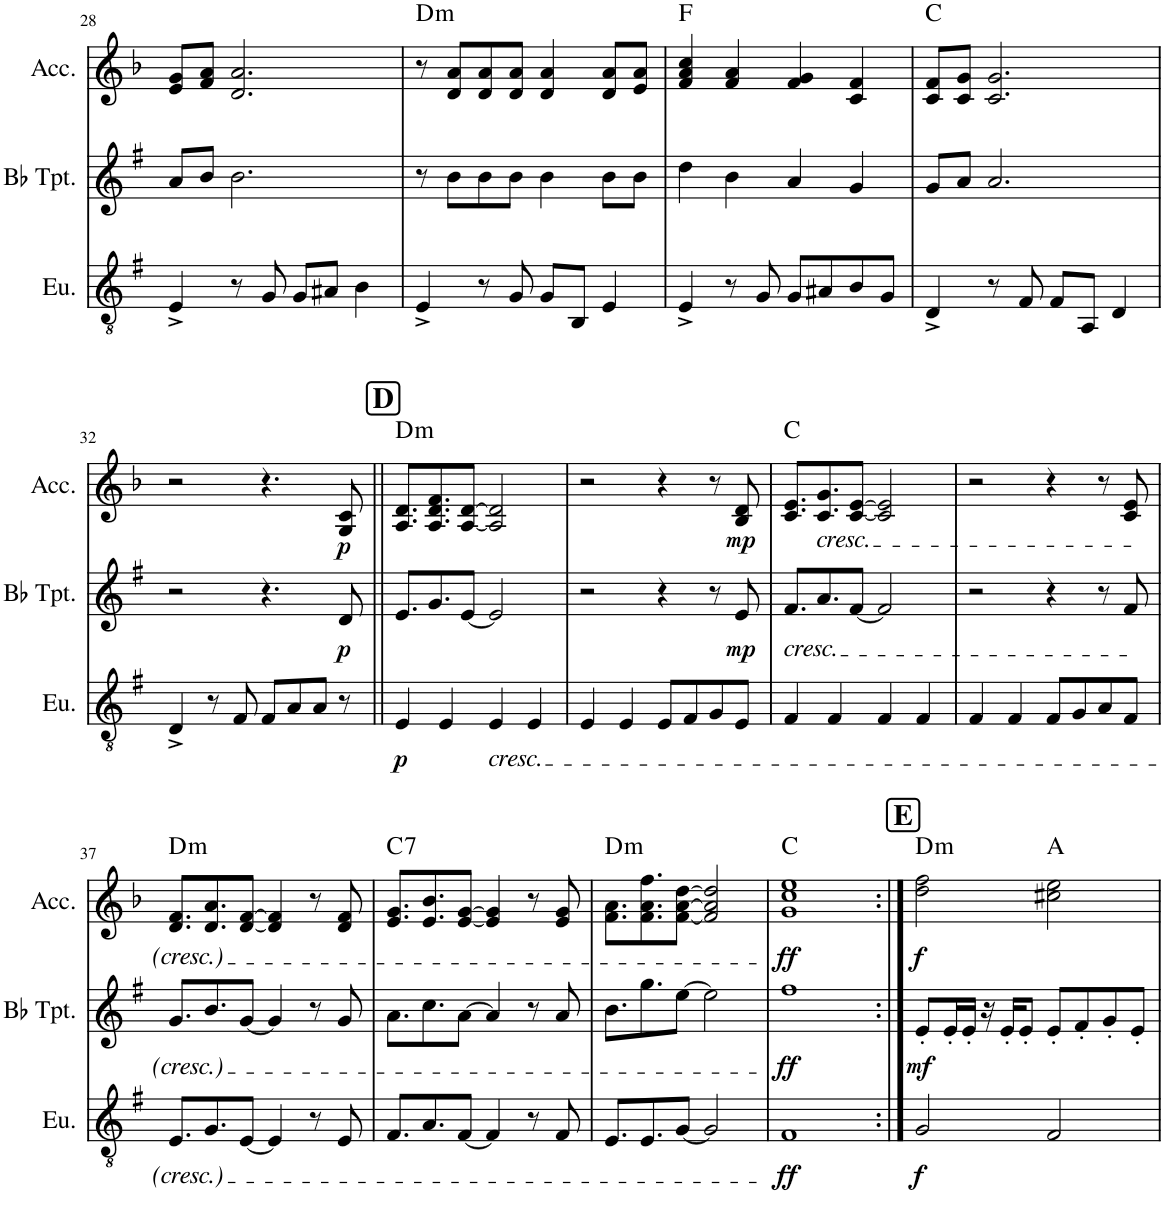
**kern	**dynam	**kern	**dynam	**kern	**dynam	**harte
*part3	*part3	*part2	*part2	*part1	*part1	*part1
*staff3	*staff3	*staff2	*staff2	*staff1	*staff1	*
*I"Euphonium	*	*I"Bb Trumpet	*	*I"Accordion	*	*
*I'Eu.	*	*I'Bb Tpt.	*	*I'Acc.	*	*
!!LO:PB:g=z
*clefGv2	*	*clefG2	*	*clefG2	*	*
*Trd1c2	*	*Trd1c2	*	*	*	*
*k[f#]	*	*k[f#]	*	*k[b-]	*	*
*M2/2	*	*M2/2	*	*M2/2	*	*
*met(c|)	*	*met(c|)	*	*met(c|)	*	*
=28	=28	=28	=28	=28	=28	=28
4E^/	.	8a/L	.	8e/ 8g/L	.	.
.	.	8b/J	.	8f/ 8a/J	.	.
8r	.	2.b\	.	2.d/ 2.a/	.	.
8G/	.	.	.	.	.	.
8G/L	.	.	.	.	.	.
8A#X/J	.	.	.	.	.	.
4B\	.	.	.	.	.	.
=29	=29	=29	=29	=29	=29	=29
!	!	!	!	!	!	!LO:H:kt=m
4E^/	.	8r	.	8r	.	D:min
.	.	8b\L	.	8d/ 8a/L	.	.
8r	.	8b\	.	8d/ 8a/	.	.
8G/	.	8b\J	.	8d/ 8a/J	.	.
8G/L	.	4b\	.	4d/ 4a/	.	.
8BB/J	.	.	.	.	.	.
4E/	.	8b\L	.	8d/ 8a/L	.	.
.	.	8b\J	.	8e/ 8a/J	.	.
=30	=30	=30	=30	=30	=30	=30
4E^/	.	4dd\	.	4f/ 4a/ 4cc/	.	F:maj
8r	.	4b\	.	4f/ 4a/	.	.
8G/	.	.	.	.	.	.
8G/L	.	4a/	.	4f/ 4g/	.	.
8A#X/	.	.	.	.	.	.
8B/	.	4g/	.	4c/ 4f/	.	.
8G/J	.	.	.	.	.	.
=31	=31	=31	=31	=31	=31	=31
4D^/	.	8g/L	.	8c/ 8f/L	.	C:maj
.	.	8a/J	.	8c/ 8g/J	.	.
8r	.	2.a/	.	2.c/ 2.g/	.	.
8F#/	.	.	.	.	.	.
8F#/L	.	.	.	.	.	.
8AA/J	.	.	.	.	.	.
4D/	.	.	.	.	.	.
!!LO:LB:g=z
=32	=32	=32	=32	=32	=32	=32
4D^/	.	2r	.	2r	.	.
8r	.	.	.	.	.	.
8F#/	.	.	.	.	.	.
8F#/L	.	4.r	.	4.r	.	.
8A/	.	.	.	.	.	.
8A/J	.	.	.	.	.	.
!	!	!	!LO:DY:b	!	!LO:DY:b	!
8r	.	8d/	p	8G/ 8c/	p	.
!!LO:REH:place=s1:a:B:cj:fs=14:t=D
=33||	=33||	=33||	=33||	=33||	=33||	=33||
!	!LO:DY:b	!	!	!	!	!LO:H:kt=m
4E/	p	8.e/L	.	8.A/ 8.d/L	.	D:min
.	.	8.g/	.	8.A/ 8.d/ 8.f/	.	.
4E/	.	.	.	.	.	.
.	.	[8e/J	.	[8A/ [8d/J	.	.
!LO:TX:b:i:t=cresc.	!	!	!	!	!	!
4E/	.	2e/]	.	2A/] 2d/]	.	.
4E/	.	.	.	.	.	.
=34	=34	=34	=34	=34	=34	=34
4E/	.	2r	.	2r	.	.
4E/	.	.	.	.	.	.
8E/L	.	4r	.	4r	.	.
8F#/	.	.	.	.	.	.
8G/	.	8r	.	8r	.	.
!	!	!	!LO:DY:b	!	!LO:DY:b	!
8E/J	.	8e/	mp	8B-/ 8d/	mp	.
=35	=35	=35	=35	=35	=35	=35
!	!	!LO:TX:b:i:t=cresc.	!	!	!	!
4F#/	.	8.f#/L	.	8.c/ 8.e/L	.	C:maj
!	!	!	!	!LO:TX:b:i:t=cresc.	!	!
.	.	8.a/	.	8.c/ 8.g/	.	.
4F#/	.	.	.	.	.	.
.	.	[8f#/J	.	[8c/ [8e/J	.	.
4F#/	.	2f#/]	.	2c/] 2e/]	.	.
4F#/	.	.	.	.	.	.
=36	=36	=36	=36	=36	=36	=36
4F#/	.	2r	.	2r	.	.
4F#/	.	.	.	.	.	.
8F#/L	.	4r	.	4r	.	.
8G/	.	.	.	.	.	.
8A/	.	8r	.	8r	.	.
8F#/J	.	8f#/	.	8c/ 8e/	.	.
!!LO:LB:g=z
=37	=37	=37	=37	=37	=37	=37
!	!	!	!	!	!	!LO:H:kt=m
8.E/L	.	8.g/L	.	8.d/ 8.f/L	.	D:min
8.G/	.	8.b/	.	8.d/ 8.a/	.	.
[8E/J	.	[8g/J	.	[8d/ [8f/J	.	.
4E/]	.	4g/]	.	4d/] 4f/]	.	.
8r	.	8r	.	8r	.	.
8E/	.	8g/	.	8d/ 8f/	.	.
=38	=38	=38	=38	=38	=38	=38
!	!	!	!	!	!	!LO:H:kt=7
8.F#/L	.	8.a\L	.	8.e/ 8.g/L	.	C:7
8.A/	.	8.cc\	.	8.e/ 8.b-/	.	.
[8F#/J	.	[8a\J	.	[8e/ [8g/J	.	.
4F#/]	.	4a/]	.	4e/] 4g/]	.	.
8r	.	8r	.	8r	.	.
8F#/	.	8a/	.	8e/ 8g/	.	.
=39	=39	=39	=39	=39	=39	=39
!	!	!	!	!	!	!LO:H:kt=m
8.E/L	.	8.b\L	.	8.f\ 8.a\L	.	D:min
8.E/	.	8.gg\	.	8.f\ 8.a\ 8.ff\	.	.
[8G/J	.	[8ee\J	.	[8f\ [8a\ [8dd\J	.	.
2G/]	.	2ee\]	.	2f/] 2a/] 2dd/]	.	.
=40	=40	=40	=40	=40	=40	=40
!	!LO:DY:b	!	!LO:DY:b	!	!LO:DY:b	!
1F#	ff	1ff#	ff	1g 1cc 1ee	ff	C:maj
!!LO:REH:place=s1:a:B:cj:fs=14:t=E
=41:|!	=41:|!	=41:|!	=41:|!	=41:|!	=41:|!	=41:|!
!	!LO:DY:b	!	!LO:DY:b	!	!LO:DY:b	!LO:H:kt=m
2G/	f	8e'/L	mf	2dd\ 2ff\	f	D:min
.	.	16e'/L	.	.	.	.
.	.	16e'/JJ	.	.	.	.
.	.	16r	.	.	.	.
.	.	16e'/KL	.	.	.	.
.	.	8e'/J	.	.	.	.
2F#/	.	8e'/L	.	2cc#X\ 2ee\	.	A:maj
.	.	8f#'/	.	.	.	.
.	.	8g'/	.	.	.	.
.	.	8e'/J	.	.	.	.
=	=	=	=	=	=	=
*-	*-	*-	*-	*-	*-	*-
